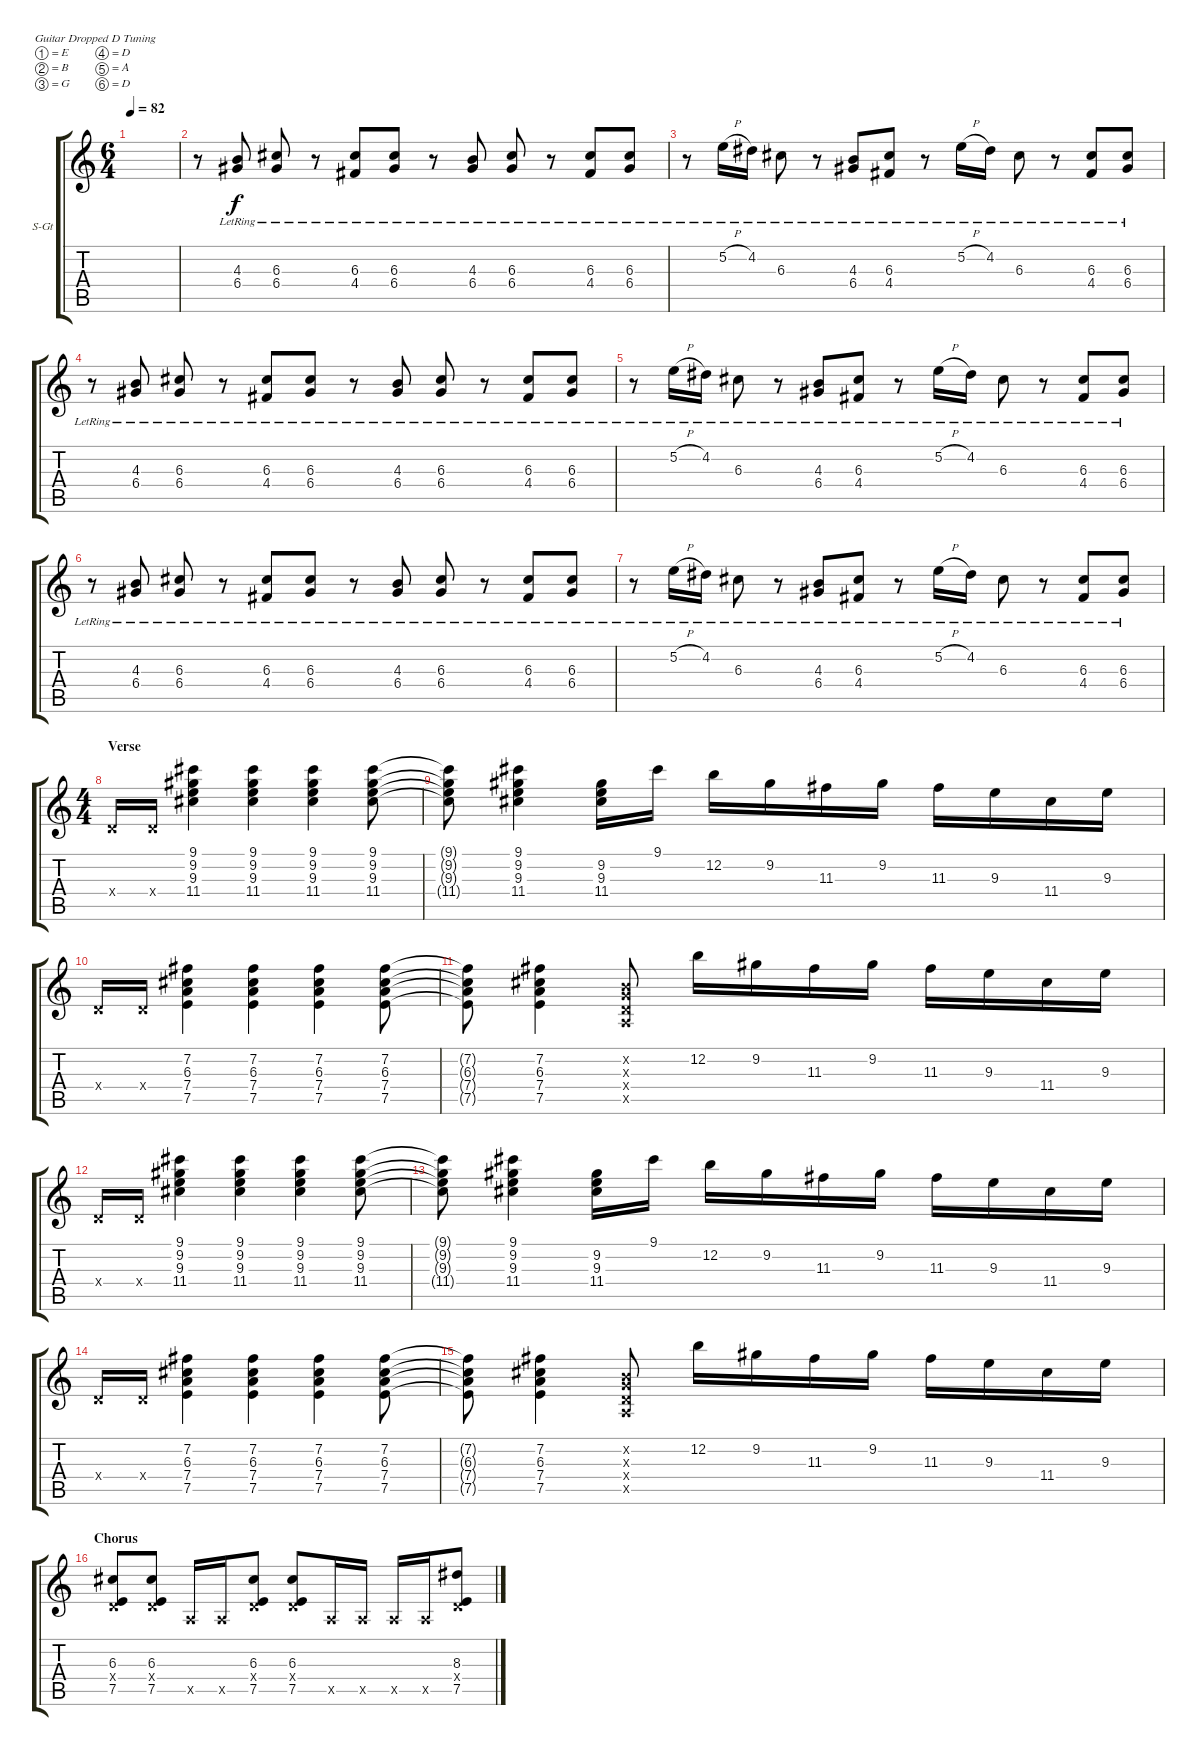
\defaultSystemsLayout 4
\bracketExtendMode groupsimilarinstruments
\firstSystemTrackNameOrientation horizontal
\otherSystemsTrackNameOrientation horizontal
\track ("Lead Acoustic Guitar" "S-Gt") {instrument acousticguitarsteel}
\staff {score tabs}
\tuning (E4 B3 G3 D3 A2 D2)
\ts (6 4)
\tempo 82
\clef g2
\ks c
|
r.8 (6.4{lr} 4.3{lr}).8 (6.3{lr} 6.4{lr}).8 r.8 (4.4{lr} 6.3{lr}).8 (6.3{lr} 6.4{lr}).8 r.8 (6.4{lr} 4.3{lr}).8 (6.3{lr} 6.4{lr}).8 r.8 (4.4{lr} 6.3{lr}).8 (6.3{lr} 6.4{lr}).8 |
r.8 5.2{h lr}.16 4.2{lr}.16 6.3{lr}.8 r.8 (4.3{lr} 6.4{lr}).8 (4.4{lr} 6.3{lr}).8 r.8 5.2{h lr}.16 4.2{lr}.16 6.3{lr}.8 r.8 (6.3{lr} 4.4{lr}).8 (6.4{lr} 6.3{lr}).8 |
r.8 (6.4{lr} 4.3{lr}).8 (6.3{lr} 6.4{lr}).8 r.8 (4.4{lr} 6.3{lr}).8 (6.3{lr} 6.4{lr}).8 r.8 (6.4{lr} 4.3{lr}).8 (6.3{lr} 6.4{lr}).8 r.8 (4.4{lr} 6.3{lr}).8 (6.3{lr} 6.4{lr}).8 |
r.8 5.2{h lr}.16 4.2{lr}.16 6.3{lr}.8 r.8 (4.3{lr} 6.4{lr}).8 (4.4{lr} 6.3{lr}).8 r.8 5.2{h lr}.16 4.2{lr}.16 6.3{lr}.8 r.8 (6.3{lr} 4.4{lr}).8 (6.4{lr} 6.3{lr}).8 |
r.8 (6.4{lr} 4.3{lr}).8 (6.3{lr} 6.4{lr}).8 r.8 (4.4{lr} 6.3{lr}).8 (6.3{lr} 6.4{lr}).8 r.8 (6.4{lr} 4.3{lr}).8 (6.3{lr} 6.4{lr}).8 r.8 (4.4{lr} 6.3{lr}).8 (6.3{lr} 6.4{lr}).8 |
r.8 5.2{h lr}.16 4.2{lr}.16 6.3{lr}.8 r.8 (4.3{lr} 6.4{lr}).8 (4.4{lr} 6.3{lr}).8 r.8 5.2{h lr}.16 4.2{lr}.16 6.3{lr}.8 r.8 (6.3{lr} 4.4{lr}).8 (6.4{lr} 6.3{lr}).8 |
\ts (4 4)
\section ("" "Verse")
0.4{x}.16 0.4{x}.16 (11.4 9.3 9.2 9.1).4 (9.1 9.2 9.3 11.4).4 (11.4 9.3 9.2 9.1).4 (9.1 9.2 9.3 11.4).8 |
(11.4{t} 9.3{t} 9.2{t} 9.1{t}).8 (9.1 9.2 9.3 11.4).4 (11.4 9.3 9.2).16 9.1.16 12.2.16 9.2.16 11.3.16 9.2.16 11.3.16 9.3.16 11.4.16 9.3.16 |
0.4{x}.16 0.4{x}.16 (7.5 7.4 6.3 7.2).4 (7.2 6.3 7.4 7.5).4 (7.5 7.4 6.3 7.2).4 (7.2 6.3 7.4 7.5).8 |
(7.5{t} 7.4{t} 6.3{t} 7.2{t}).8 (7.2 6.3 7.4 7.5).4 (0.5{x} 0.4{x} 0.3{x} 0.2{x}).8 12.2.16 9.2.16 11.3.16 9.2.16 11.3.16 9.3.16 11.4.16 9.3.16 |
0.4{x}.16 0.4{x}.16 (11.4 9.3 9.2 9.1).4 (9.1 9.2 9.3 11.4).4 (11.4 9.3 9.2 9.1).4 (9.1 9.2 9.3 11.4).8 |
(11.4{t} 9.3{t} 9.2{t} 9.1{t}).8 (9.1 9.2 9.3 11.4).4 (11.4 9.3 9.2).16 9.1.16 12.2.16 9.2.16 11.3.16 9.2.16 11.3.16 9.3.16 11.4.16 9.3.16 |
0.4{x}.16 0.4{x}.16 (7.5 7.4 6.3 7.2).4 (7.2 6.3 7.4 7.5).4 (7.5 7.4 6.3 7.2).4 (7.2 6.3 7.4 7.5).8 |
(7.5{t} 7.4{t} 6.3{t} 7.2{t}).8 (7.2 6.3 7.4 7.5).4 (0.5{x} 0.4{x} 0.3{x} 0.2{x}).8 12.2.16 9.2.16 11.3.16 9.2.16 11.3.16 9.3.16 11.4.16 9.3.16 |
\section ("" "Chorus")
(7.5 6.3 0.4{x}).8 (6.3 7.5 0.4{x}).8 0.5{x}.16 0.5{x}.16 (7.5 6.3 0.4{x}).8 (6.3 7.5 0.4{x}).8 0.5{x}.16 0.5{x}.16 0.5{x}.16 0.5{x}.16 (7.5 8.3 0.4{x}).8
